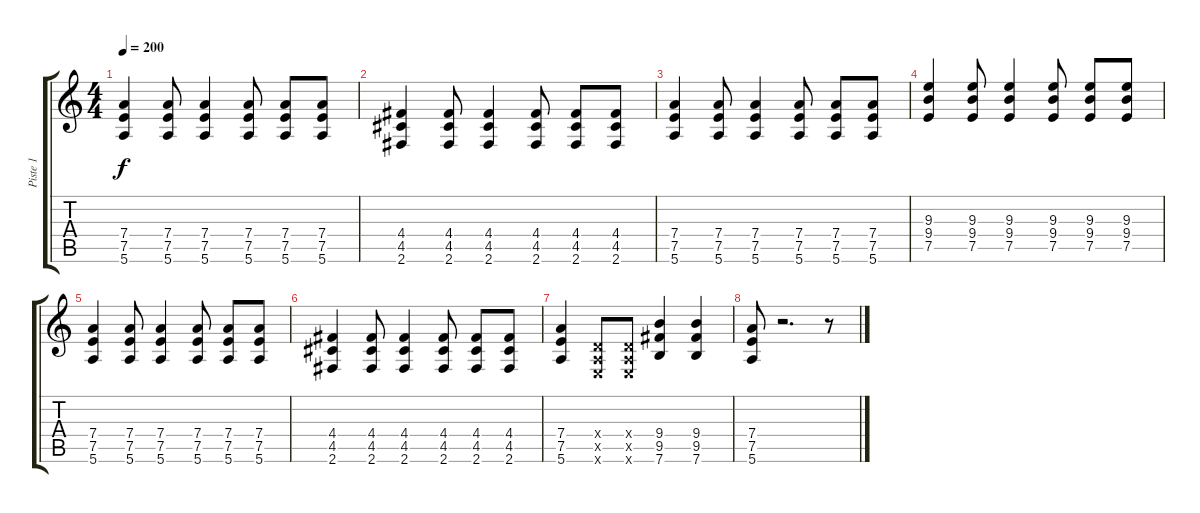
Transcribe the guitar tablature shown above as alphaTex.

\track ("Piste 1" "Piste 1") {instrument distortionguitar}
\staff {score tabs}
\tuning (E4 B3 G3 D3 A2 E2) {hide}
\ts (4 4)
\tempo 200
\clef g2
\ks c
(7.4 7.5 5.6).4{dy f} (7.4 7.5 5.6).8 (7.4 7.5 5.6).4 (7.4 7.5 5.6).8 (7.4 7.5 5.6).8 (7.4 7.5 5.6).8 |
(4.4 4.5 2.6).4 (4.4 4.5 2.6).8 (4.4 4.5 2.6).4 (4.4 4.5 2.6).8 (4.4 4.5 2.6).8 (4.4 4.5 2.6).8 |
(7.4 7.5 5.6).4 (7.4 7.5 5.6).8 (7.4 7.5 5.6).4 (7.4 7.5 5.6).8 (7.4 7.5 5.6).8 (7.4 7.5 5.6).8 |
(9.3 9.4 7.5).4 (9.3 9.4 7.5).8 (9.3 9.4 7.5).4 (9.3 9.4 7.5).8 (9.3 9.4 7.5).8 (9.3 9.4 7.5).8 |
(7.4 7.5 5.6).4 (7.4 7.5 5.6).8 (7.4 7.5 5.6).4 (7.4 7.5 5.6).8 (7.4 7.5 5.6).8 (7.4 7.5 5.6).8 |
(4.4 4.5 2.6).4 (4.4 4.5 2.6).8 (4.4 4.5 2.6).4 (4.4 4.5 2.6).8 (4.4 4.5 2.6).8 (4.4 4.5 2.6).8 |
(7.4 7.5 5.6).4 (0.4{x} 0.5{x} 0.6{x}).8 (0.4{x} 0.5{x} 0.6{x}).8 (9.4 9.5 7.6).4 (9.4 9.5 7.6).4 |
(7.4 7.5 5.6).8 r.2{d} r.8
